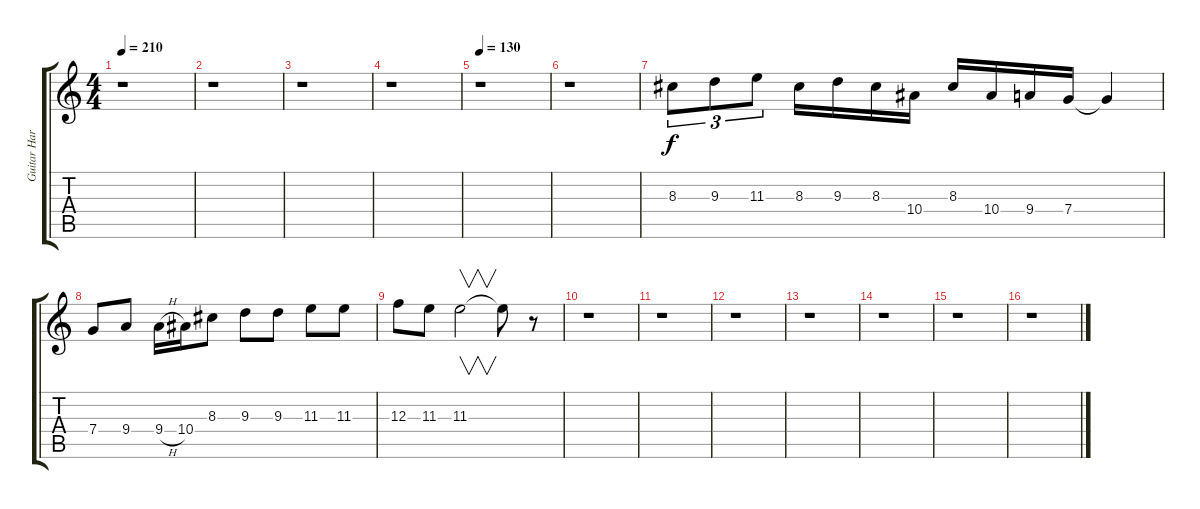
\track ("Guitar Harmonies" "Guitar Har") {instrument distortionguitar}
\staff {score tabs}
\tuning (D4 A3 F3 C3 G2 D2) {hide}
\ts (4 4)
\tempo 210
\clef g2
\ks c
r.1{dy f} |
r.1 |
r.1 |
r.1 |
\tempo 130
r.1 |
r.1 |
8.3.8{tu (3 2) volume 16} 9.3.8{tu (3 2)} 11.3.8{tu (3 2)} 8.3.16 9.3.16 8.3.16 10.4.16 8.3.16 10.4.16 9.4.16 7.4.16 7.4{t}.4 |
7.4.8 9.4.8 9.4{h}.16 10.4.16 8.3.8 9.3.8 9.3.8 11.3.8 11.3.8 |
12.3.8 11.3.8 11.3.2{v} 11.3{t}.8 r.8 |
r.1 |
r.1 |
r.1 |
r.1 |
r.1 |
r.1 |
r.1
